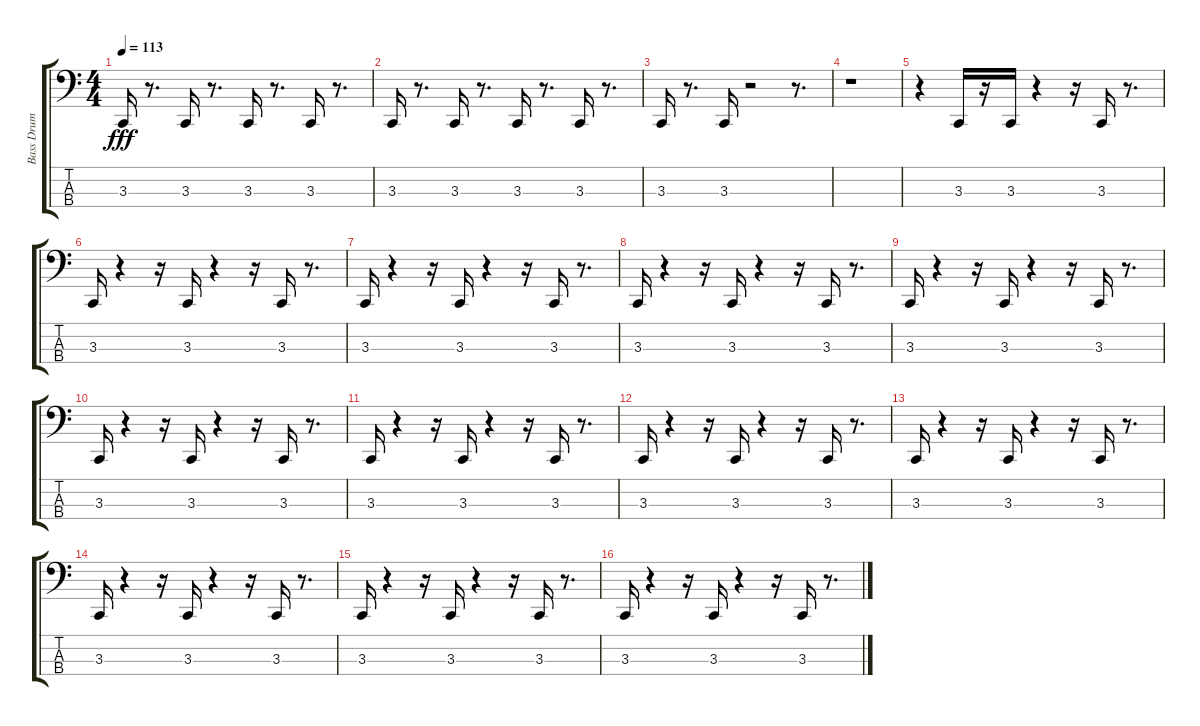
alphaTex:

\track ("Bass Drum" "Bass Drum") {instrument acousticgrandpiano}
\staff {score tabs}
\tuning (G2 D2 A1 E1) {hide}
\ts (4 4)
\tempo 113
\clef f4
\ks c
3.3.16{dy fff} r.8{d} 3.3.16 r.8{d} 3.3.16 r.8{d} 3.3.16 r.8{d} |
3.3.16 r.8{d} 3.3.16 r.8{d} 3.3.16 r.8{d} 3.3.16 r.8{d} |
3.3.16 r.8{d} 3.3.16 r.2 r.8{d} |
r.1 |
r.4 3.3.16 r.16 3.3.16 r.4 r.16 3.3.16 r.8{d} |
3.3.16 r.4 r.16 3.3.16 r.4 r.16 3.3.16 r.8{d} |
3.3.16 r.4 r.16 3.3.16 r.4 r.16 3.3.16 r.8{d} |
3.3.16 r.4 r.16 3.3.16 r.4 r.16 3.3.16 r.8{d} |
3.3.16 r.4 r.16 3.3.16 r.4 r.16 3.3.16 r.8{d} |
3.3.16 r.4 r.16 3.3.16 r.4 r.16 3.3.16 r.8{d} |
3.3.16 r.4 r.16 3.3.16 r.4 r.16 3.3.16 r.8{d} |
3.3.16 r.4 r.16 3.3.16 r.4 r.16 3.3.16 r.8{d} |
3.3.16 r.4 r.16 3.3.16 r.4 r.16 3.3.16 r.8{d} |
3.3.16 r.4 r.16 3.3.16 r.4 r.16 3.3.16 r.8{d} |
3.3.16 r.4 r.16 3.3.16 r.4 r.16 3.3.16 r.8{d} |
3.3.16 r.4 r.16 3.3.16 r.4 r.16 3.3.16 r.8{d}
